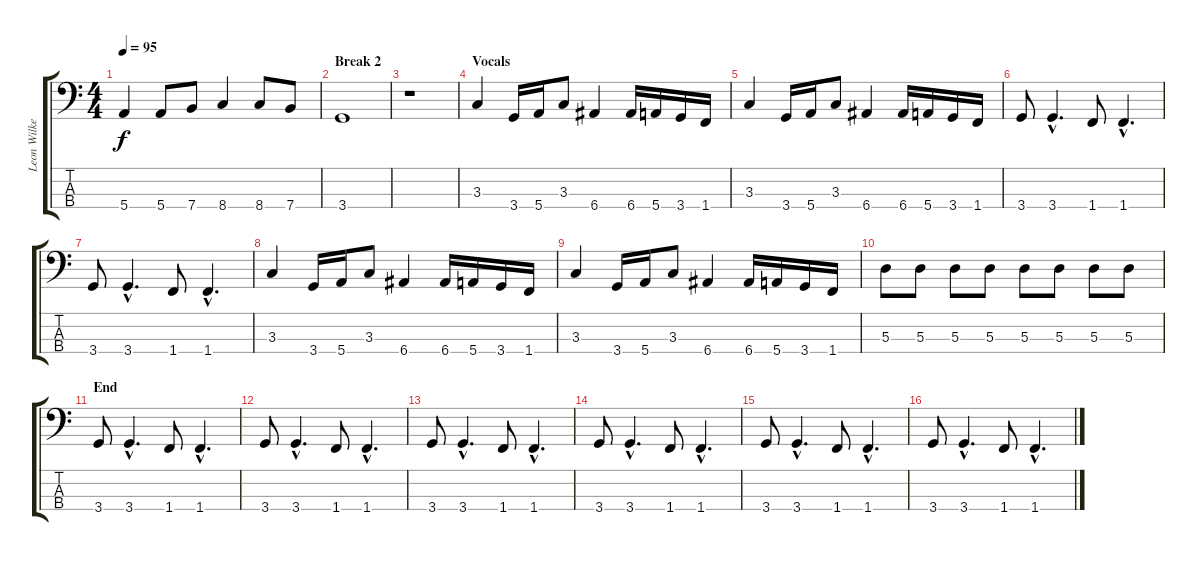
\track ("Leon Wilkeson  " "Leon Wilke") {instrument acousticguitarsteel}
\staff {score tabs}
\tuning (G2 D2 A1 E1) {hide}
\ts (4 4)
\tempo 95
\clef f4
\ks c
5.4.4{dy f} 5.4.8 7.4.8 8.4.4 8.4.8 7.4.8 |
\section ("" "Break 2")
3.4.1 |
r.1 |
\section ("" "Vocals")
3.3.4 3.4.16 5.4.16 3.3.8 6.4.4 6.4.16 5.4.16 3.4.16 1.4.16 |
3.3.4 3.4.16 5.4.16 3.3.8 6.4.4 6.4.16 5.4.16 3.4.16 1.4.16 |
3.4.8 3.4{hac}.4{d} 1.4.8 1.4{hac}.4{d} |
3.4.8 3.4{hac}.4{d} 1.4.8 1.4{hac}.4{d} |
3.3.4 3.4.16 5.4.16 3.3.8 6.4.4 6.4.16 5.4.16 3.4.16 1.4.16 |
3.3.4 3.4.16 5.4.16 3.3.8 6.4.4 6.4.16 5.4.16 3.4.16 1.4.16 |
5.3.8 5.3.8 5.3.8 5.3.8 5.3.8 5.3.8 5.3.8 5.3.8 |
\section ("" "End")
3.4.8 3.4{hac}.4{d} 1.4.8 1.4{hac}.4{d} |
3.4.8 3.4{hac}.4{d} 1.4.8 1.4{hac}.4{d} |
3.4.8 3.4{hac}.4{d} 1.4.8 1.4{hac}.4{d} |
3.4.8 3.4{hac}.4{d} 1.4.8 1.4{hac}.4{d} |
3.4.8 3.4{hac}.4{d} 1.4.8 1.4{hac}.4{d} |
3.4.8 3.4{hac}.4{d} 1.4.8 1.4{hac}.4{d}
